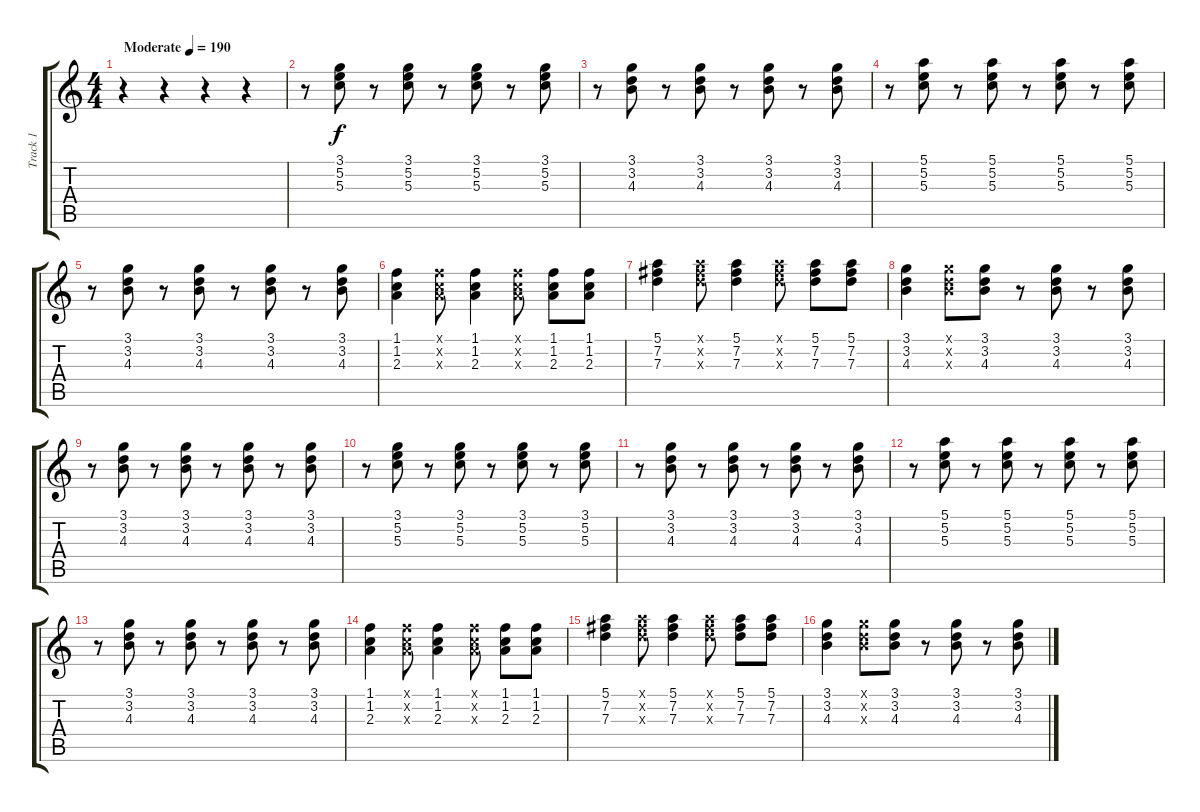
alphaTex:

\track ("Track 1" "Track 1") {instrument electricguitarclean}
\staff {score tabs}
\tuning (E4 B3 G3 D3 A2 E2) {hide}
\ts (4 4)
\tempo (190 "Moderate")
\clef g2
\ks c
r.4{dy f instrument electricguitarclean} r.4 r.4 r.4 |
r.8 (3.1 5.2 5.3).8 r.8 (3.1 5.2 5.3).8 r.8 (3.1 5.2 5.3).8 r.8 (3.1 5.2 5.3).8 |
r.8 (3.1 3.2 4.3).8 r.8 (3.1 3.2 4.3).8 r.8 (3.1 3.2 4.3).8 r.8 (3.1 3.2 4.3).8 |
r.8 (5.1 5.2 5.3).8 r.8 (5.1 5.2 5.3).8 r.8 (5.1 5.2 5.3).8 r.8 (5.1 5.2 5.3).8 |
r.8 (3.1 3.2 4.3).8 r.8 (3.1 3.2 4.3).8 r.8 (3.1 3.2 4.3).8 r.8 (3.1 3.2 4.3).8 |
(1.1 1.2 2.3).4 (1.1{x} 1.2{x} 2.3{x}).8 (1.1 1.2 2.3).4 (1.1{x} 1.2{x} 2.3{x}).8 (1.1 1.2 2.3).8 (1.1 1.2 2.3).8 |
(5.1 7.2 7.3).4 (5.1{x} 7.2{x} 7.3{x}).8 (5.1 7.2 7.3).4 (5.1{x} 7.2{x} 7.3{x}).8 (5.1 7.2 7.3).8 (5.1 7.2 7.3).8 |
(3.1 3.2 4.3).4 (3.1{x} 3.2{x} 4.3{x}).8 (3.1 3.2 4.3).8 r.8 (3.1 3.2 4.3).8 r.8 (3.1 3.2 4.3).8 |
r.8 (3.1 3.2 4.3).8 r.8 (3.1 3.2 4.3).8 r.8 (3.1 3.2 4.3).8 r.8 (3.1 3.2 4.3).8 |
r.8 (3.1 5.2 5.3).8 r.8 (3.1 5.2 5.3).8 r.8 (3.1 5.2 5.3).8 r.8 (3.1 5.2 5.3).8 |
r.8 (3.1 3.2 4.3).8 r.8 (3.1 3.2 4.3).8 r.8 (3.1 3.2 4.3).8 r.8 (3.1 3.2 4.3).8 |
r.8 (5.1 5.2 5.3).8 r.8 (5.1 5.2 5.3).8 r.8 (5.1 5.2 5.3).8 r.8 (5.1 5.2 5.3).8 |
r.8 (3.1 3.2 4.3).8 r.8 (3.1 3.2 4.3).8 r.8 (3.1 3.2 4.3).8 r.8 (3.1 3.2 4.3).8 |
(1.1 1.2 2.3).4 (1.1{x} 1.2{x} 2.3{x}).8 (1.1 1.2 2.3).4 (1.1{x} 1.2{x} 2.3{x}).8 (1.1 1.2 2.3).8 (1.1 1.2 2.3).8 |
(5.1 7.2 7.3).4 (5.1{x} 7.2{x} 7.3{x}).8 (5.1 7.2 7.3).4 (5.1{x} 7.2{x} 7.3{x}).8 (5.1 7.2 7.3).8 (5.1 7.2 7.3).8 |
(3.1 3.2 4.3).4 (3.1{x} 3.2{x} 4.3{x}).8 (3.1 3.2 4.3).8 r.8 (3.1 3.2 4.3).8 r.8 (3.1 3.2 4.3).8
